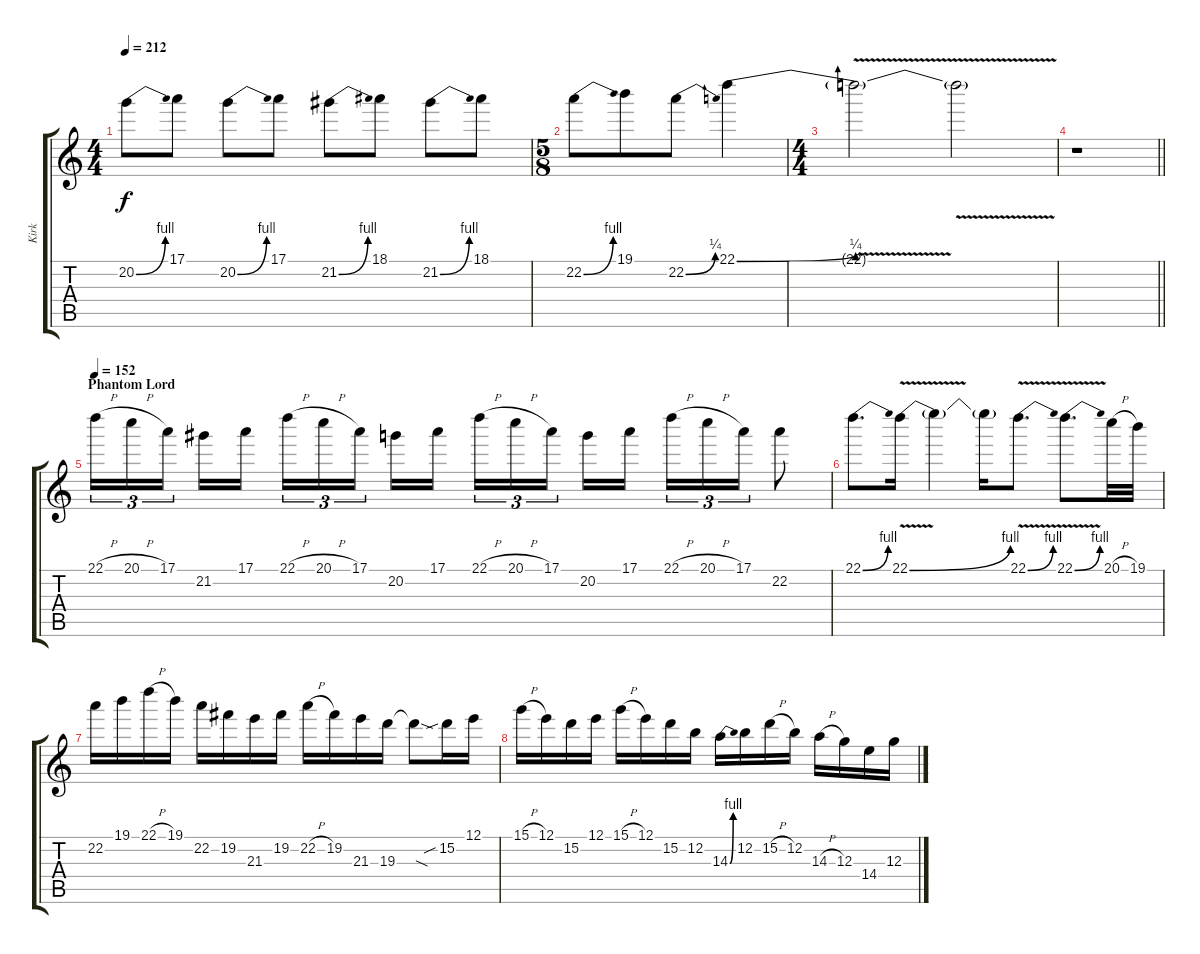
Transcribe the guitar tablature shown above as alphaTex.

\track ("Kirk" "Kirk") {instrument distortionguitar}
\staff {score tabs}
\tuning (E4 B3 G3 D3 A2 E2) {hide}
\ts (4 4)
\tempo 212
\clef g2
\ks c
20.2{be (bend 0 0 60 4)}.8{dy f} 17.1.8 20.2{be (bend 0 0 60 4)}.8 17.1.8 21.2{be (bend 0 0 60 4)}.8 18.1.8 21.2{be (bend 0 0 60 4)}.8 18.1.8 |
\ts (5 8)
22.2{be (bend 0 0 60 4)}.8 19.1.8 22.2{be (bend 0 0 60 1)}.8 22.1{be (bend 0 0 60 1)}.4 |
\ts (4 4)
22.1{v t}.2 22.1{v t}.2 |
\barLineRight lightlight
r.1 |
\section ("" "Phantom Lord")
\tempo 152
22.1{h}.16{tu (3 2)} 20.1{h}.16{tu (3 2)} 17.1.16{tu (3 2) beam splitsecondary} 21.2.16 17.1.16 22.1{h}.16{tu (3 2)} 20.1{h}.16{tu (3 2)} 17.1.16{tu (3 2) beam splitsecondary} 20.2.16 17.1.16 22.1{h}.16{tu (3 2)} 20.1{h}.16{tu (3 2)} 17.1.16{tu (3 2) beam splitsecondary} 20.2.16 17.1.16 22.1{h}.16{tu (3 2)} 20.1{h}.16{tu (3 2)} 17.1.16{tu (3 2)} 22.2.8 |
22.1{be (bend 0 0 60 4)}.8{d} 22.1{be (bend 0 0 60 4) v}.16 22.1{t}.4 22.1{t}.16 22.1{be (bend 0 0 60 4) v}.8{d} 22.1{be (bend 0 0 60 4) v}.8{d} 20.1{h}.32 19.1.32 |
22.2.16 19.1.16 22.1{h}.16 19.1.16 22.2.16 19.2.16 21.3.16 19.2.16 22.2{h}.16 19.2.16 21.3.16 19.3.16 19.3{sod t}.8 15.2{sib}.16 12.1.16 |
15.1{h}.16 12.1.16 15.2.16 12.1.16 15.1{h}.16 12.1.16 15.2.16 12.2.16 14.3{be (bend 0 0 60 4)}.16 12.2.16 15.2{h}.16 12.2.16 14.3{h}.16 12.3.16 14.4.16 12.3.16
